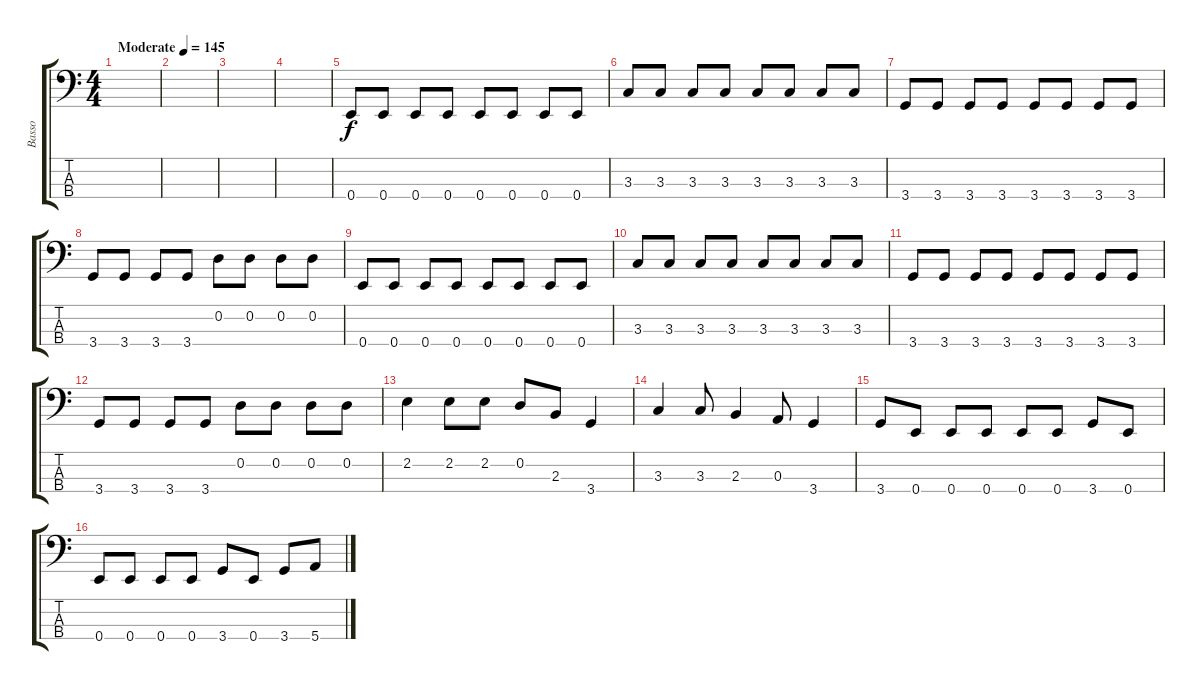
\track ("Basso" "Basso") {instrument electricbasspick}
\staff {score tabs}
\tuning (G2 D2 A1 E1) {hide}
\ts (4 4)
\tempo (145 "Moderate")
\clef f4
\ks c
|
|
|
|
0.4.8 0.4.8 0.4.8 0.4.8 0.4.8 0.4.8 0.4.8 0.4.8 |
3.3.8 3.3.8 3.3.8 3.3.8 3.3.8 3.3.8 3.3.8 3.3.8 |
3.4.8 3.4.8 3.4.8 3.4.8 3.4.8 3.4.8 3.4.8 3.4.8 |
3.4.8 3.4.8 3.4.8 3.4.8 0.2.8 0.2.8 0.2.8 0.2.8 |
0.4.8 0.4.8 0.4.8 0.4.8 0.4.8 0.4.8 0.4.8 0.4.8 |
3.3.8 3.3.8 3.3.8 3.3.8 3.3.8 3.3.8 3.3.8 3.3.8 |
3.4.8 3.4.8 3.4.8 3.4.8 3.4.8 3.4.8 3.4.8 3.4.8 |
3.4.8 3.4.8 3.4.8 3.4.8 0.2.8 0.2.8 0.2.8 0.2.8 |
2.2.4 2.2.8 2.2.8 0.2.8 2.3.8 3.4.4 |
3.3.4 3.3.8 2.3.4 0.3.8 3.4.4 |
3.4.8 0.4.8 0.4.8 0.4.8 0.4.8 0.4.8 3.4.8 0.4.8 |
0.4.8 0.4.8 0.4.8 0.4.8 3.4.8 0.4.8 3.4.8 5.4.8
